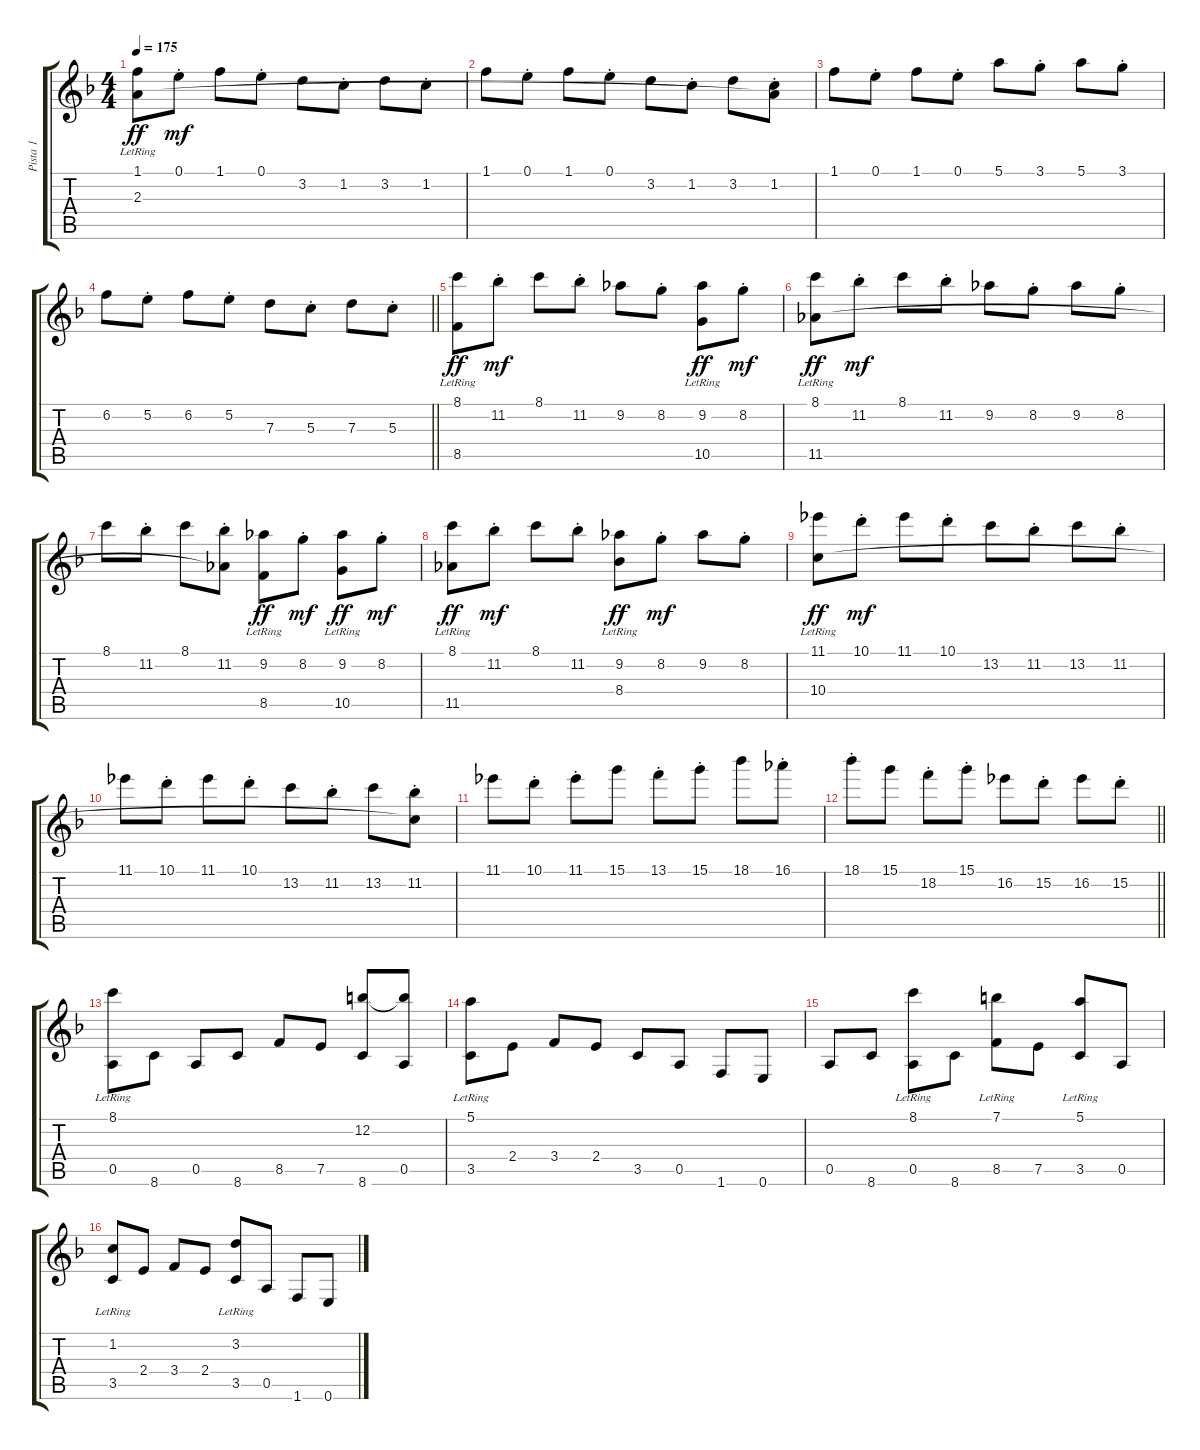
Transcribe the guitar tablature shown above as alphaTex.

\track ("Pista 1" "Pista 1") {instrument acousticguitarsteel}
\staff {score tabs}
\tuning (E4 B3 G3 D3 A2 E2) {hide}
\ts (4 4)
\tempo 175
\clef g2
\ks dminor
(1.1 2.3{lr}).8{dy ff} 0.1{st}.8{dy mf} 1.1.8 0.1{st}.8 3.2.8 1.2{st}.8 3.2.8 1.2{st}.8 |
1.1.8 0.1{st}.8 1.1.8 0.1{st}.8 3.2.8 1.2{st}.8 3.2.8 (1.2{st} 2.3{t}).8 |
1.1.8 0.1{st}.8 1.1.8 0.1{st}.8 5.1.8 3.1{st}.8 5.1.8 3.1{st}.8 |
\barLineRight lightlight
6.2.8 5.2{st}.8 6.2.8 5.2{st}.8 7.3.8 5.3{st}.8 7.3.8 5.3{st}.8 |
(8.1 8.5{lr}).8{dy ff} 11.2{st}.8{dy mf} 8.1.8 11.2{st}.8 9.2.8 8.2{st}.8 (9.2 10.5{lr}).8{dy ff} 8.2{st}.8{dy mf} |
(8.1 11.5{lr}).8{dy ff} 11.2{st}.8{dy mf} 8.1.8 11.2{st}.8 9.2.8 8.2{st}.8 9.2.8 8.2{st}.8 |
8.1.8 11.2{st}.8 8.1.8 (11.2{st} 11.5{t}).8 (9.2 8.5{lr}).8{dy ff} 8.2{st}.8{dy mf} (9.2 10.5{lr}).8{dy ff} 8.2{st}.8{dy mf} |
(8.1 11.5{lr}).8{dy ff} 11.2{st}.8{dy mf} 8.1.8 11.2{st}.8 (9.2 8.4{lr}).8{dy ff} 8.2{st}.8{dy mf} 9.2.8 8.2{st}.8 |
(11.1 10.4{lr}).8{dy ff} 10.1{st}.8{dy mf} 11.1.8 10.1{st}.8 13.2.8 11.2{st}.8 13.2.8 11.2{st}.8 |
11.1.8 10.1{st}.8 11.1.8 10.1{st}.8 13.2.8 11.2{st}.8 13.2.8 (11.2{st} 10.4{t}).8 |
11.1.8 10.1{st}.8 11.1{st}.8 15.1.8 13.1{st}.8 15.1{st}.8 18.1.8 16.1{st}.8 |
\barLineRight lightlight
18.1{st}.8 15.1.8 18.2{st}.8 15.1{st}.8 16.2.8 15.2{st}.8 16.2.8 15.2{st}.8 |
(8.1{lr} 0.5).8 8.6.8 0.5.8 8.6.8 8.5.8 7.5.8 (12.2 8.6).8 (12.2{t} 0.5).8 |
(5.1{lr} 3.5).8 2.4.8 3.4.8 2.4.8 3.5.8 0.5.8 1.6.8 0.6.8 |
0.5.8 8.6.8 (8.1{lr} 0.5).8 8.6.8 (7.1{lr} 8.5).8 7.5.8 (5.1{lr} 3.5).8 0.5.8 |
(1.2{lr} 3.5).8 2.4.8 3.4.8 2.4.8 (3.2{lr} 3.5).8 0.5.8 1.6.8 0.6.8
